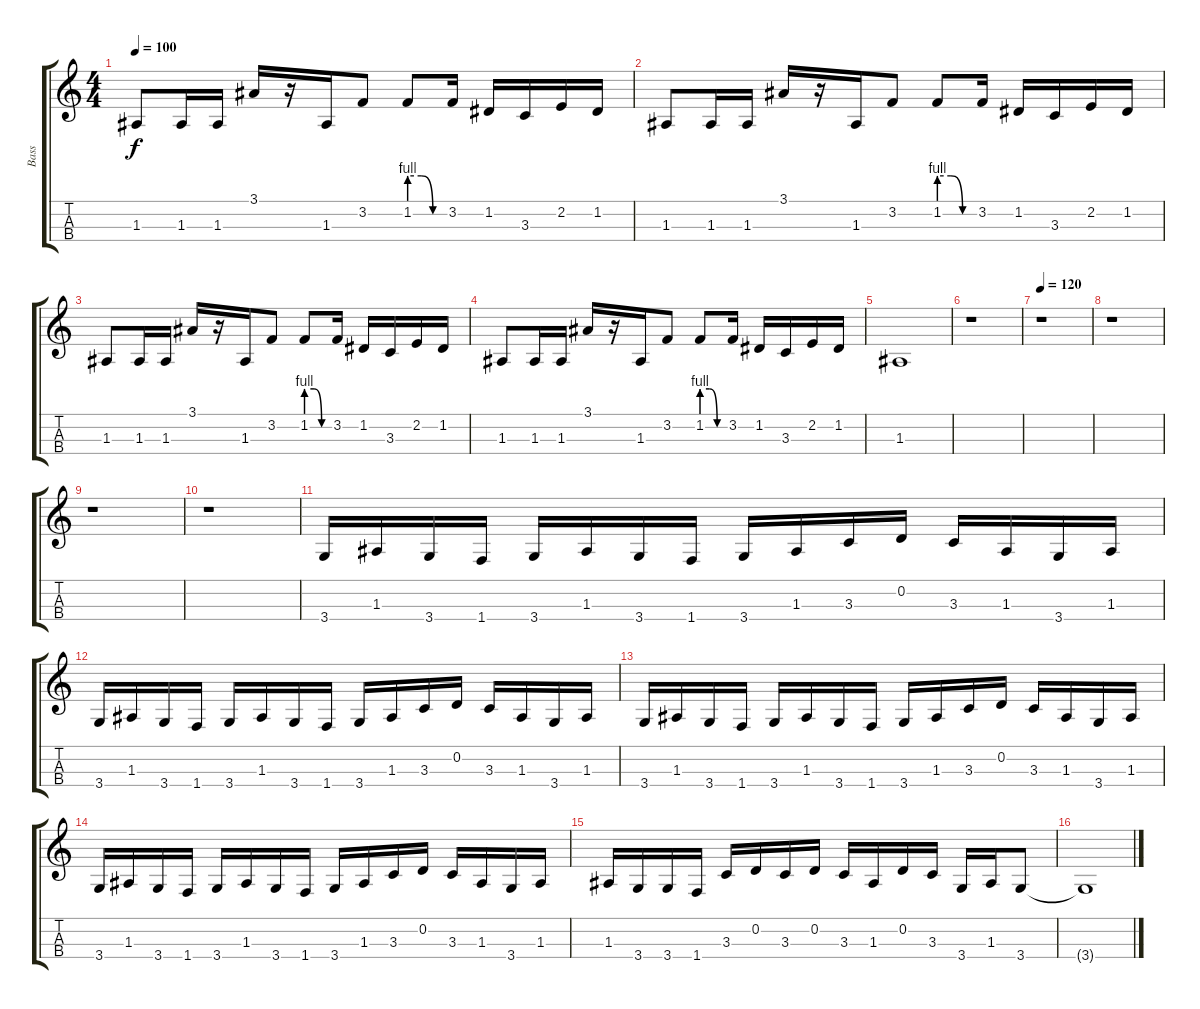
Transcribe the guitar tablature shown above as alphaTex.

\track ("Bass" "Bass") {instrument electricbasspick}
\staff {score tabs}
\tuning (G3 D3 A2 E2) {hide}
\ts (4 4)
\tempo 100
\clef g2
\ks c
1.3.8{dy f} 1.3.16 1.3.16 3.1.16 r.16 1.3.16 3.2.8 1.2{be (custom 0 4 20 4 40 0 60 0)}.8 3.2.16 1.2.16 3.3.16 2.2.16 1.2.16 |
1.3.8 1.3.16 1.3.16 3.1.16 r.16 1.3.16 3.2.8 1.2{be (custom 0 4 20 4 40 0 60 0)}.8 3.2.16 1.2.16 3.3.16 2.2.16 1.2.16 |
1.3.8 1.3.16 1.3.16 3.1.16 r.16 1.3.16 3.2.8 1.2{be (custom 0 4 20 4 40 0 60 0)}.8 3.2.16 1.2.16 3.3.16 2.2.16 1.2.16 |
1.3.8 1.3.16 1.3.16 3.1.16 r.16 1.3.16 3.2.8 1.2{be (custom 0 4 20 4 40 0 60 0)}.8 3.2.16 1.2.16 3.3.16 2.2.16 1.2.16 |
1.3.1 |
r.1 |
\tempo 120
r.1 |
r.1 |
r.1 |
r.1 |
3.4.16 1.3.16 3.4.16 1.4.16 3.4.16 1.3.16 3.4.16 1.4.16 3.4.16 1.3.16 3.3.16 0.2.16 3.3.16 1.3.16 3.4.16 1.3.16 |
3.4.16 1.3.16 3.4.16 1.4.16 3.4.16 1.3.16 3.4.16 1.4.16 3.4.16 1.3.16 3.3.16 0.2.16 3.3.16 1.3.16 3.4.16 1.3.16 |
3.4.16 1.3.16 3.4.16 1.4.16 3.4.16 1.3.16 3.4.16 1.4.16 3.4.16 1.3.16 3.3.16 0.2.16 3.3.16 1.3.16 3.4.16 1.3.16 |
3.4.16 1.3.16 3.4.16 1.4.16 3.4.16 1.3.16 3.4.16 1.4.16 3.4.16 1.3.16 3.3.16 0.2.16 3.3.16 1.3.16 3.4.16 1.3.16 |
1.3.16 3.4.16 3.4.16 1.4.16 3.3.16 0.2.16 3.3.16 0.2.16 3.3.16 1.3.16 0.2.16 3.3.16 3.4.16 1.3.16 3.4.8 |
3.4{t}.1
